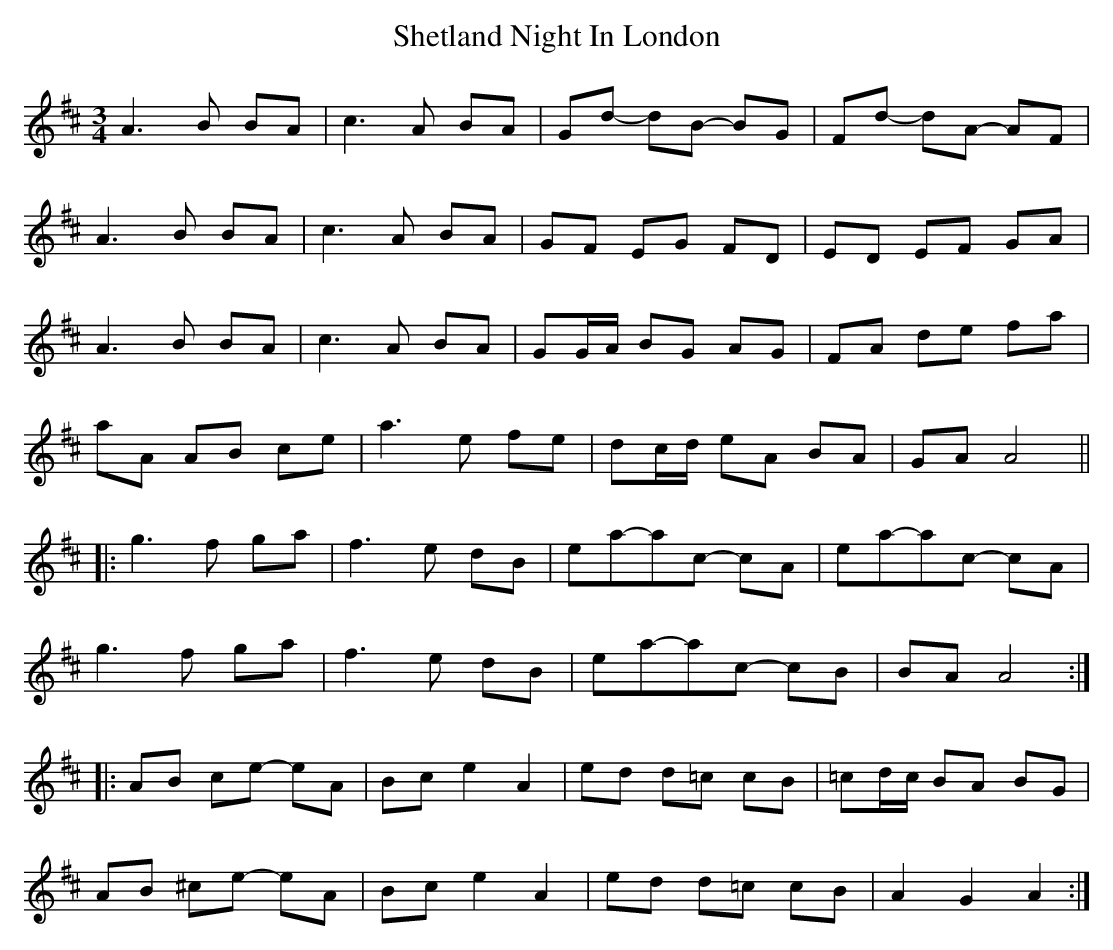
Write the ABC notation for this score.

X:1
T: Shetland Night In London
M: 3/4
L: 1/8
K: Amix
A3 B BA|c3 A BA|Gd- dB- BG|Fd- dA- AF|
A3 B BA|c3 A BA|GF EG FD|ED EF GA|
A3 B BA|c3 A BA|GG/A/ BG AG|FA de fa|
aA AB ce|a3 e fe|dc/d/ eA BA|GA A4||
|:g3 f ga|f3 e dB|ea-ac- cA|ea-ac- cA|
g3 f ga|f3 e dB|ea-ac- cB|BA A4:|
|:AB ce- eA|Bc e2 A2|ed d=c cB|=cd/c/ BA BG|
AB ^ce- eA|Bc e2 A2|ed d=c cB|A2G2A2:|
